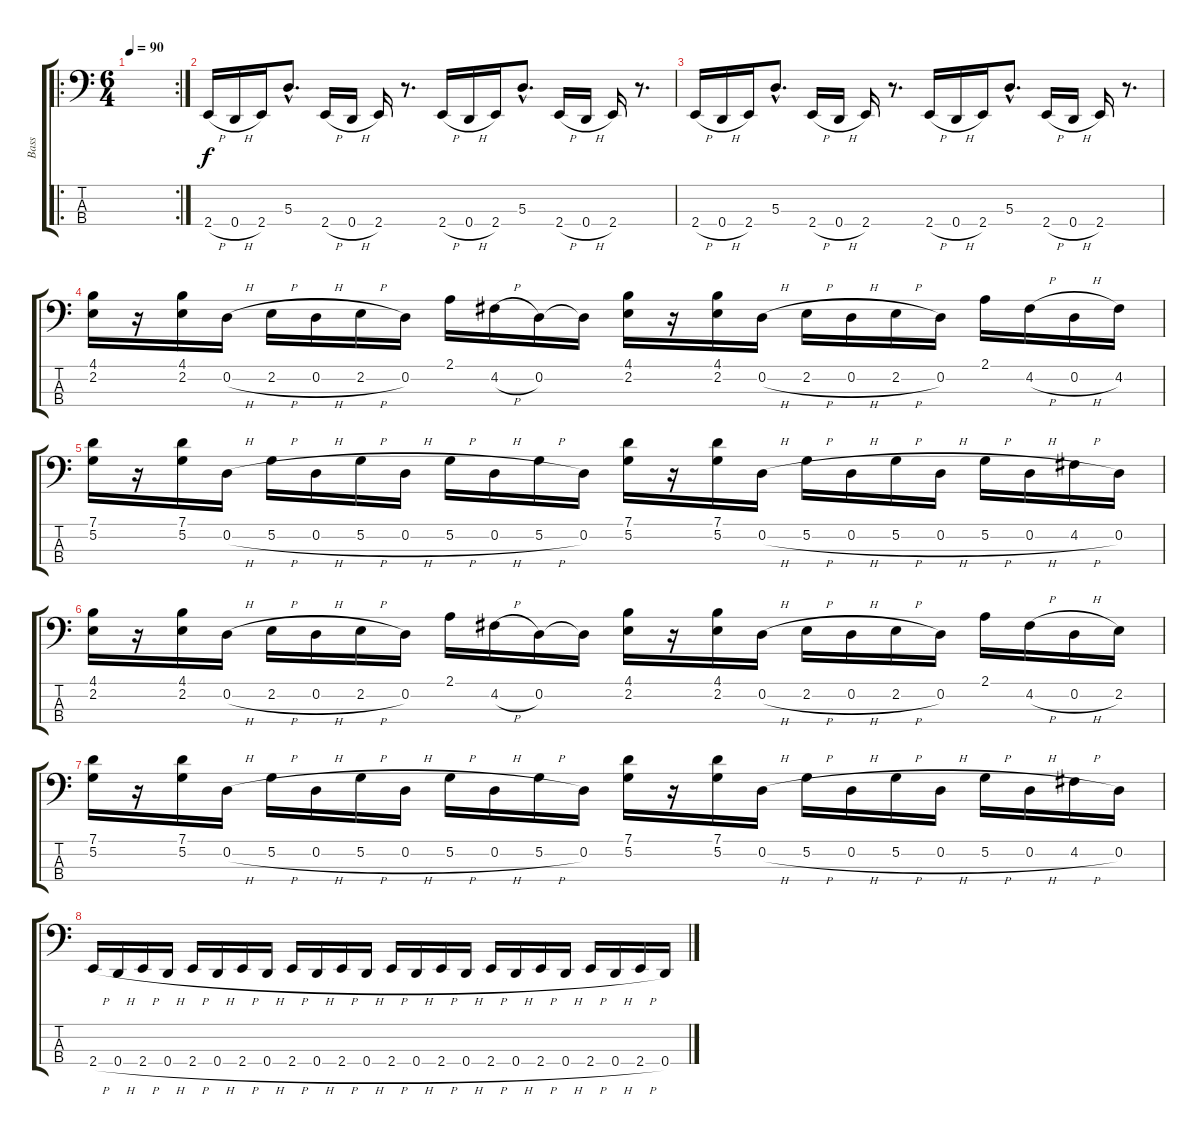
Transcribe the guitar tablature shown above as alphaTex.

\track ("Bass" "Bass") {instrument electricbasspick}
\staff {score tabs}
\tuning (G2 D2 A1 D1) {hide}
\ro
\rc 2
\ts (6 4)
\tempo 90
\clef f4
\ks c
|
2.4{h}.16 0.4{h}.16 2.4.16 5.3{hac}.8{d} 2.4{h}.16 0.4{h}.16 2.4.16 r.8{d} 2.4{h}.16 0.4{h}.16 2.4.16 5.3{hac}.8{d} 2.4{h}.16 0.4{h}.16 2.4.16 r.8{d} |
2.4{h}.16 0.4{h}.16 2.4.16 5.3{hac}.8{d} 2.4{h}.16 0.4{h}.16 2.4.16 r.8{d} 2.4{h}.16 0.4{h}.16 2.4.16 5.3{hac}.8{d} 2.4{h}.16 0.4{h}.16 2.4.16 r.8{d} |
(4.1 2.2).16 r.16 (4.1 2.2).16 0.2{h}.16 2.2{h}.16 0.2{h}.16 2.2{h}.16 0.2.16 2.1.16 4.2{h}.16 0.2.16 0.2{t}.16 (4.1 2.2).16 r.16 (4.1 2.2).16 0.2{h}.16 2.2{h}.16 0.2{h}.16 2.2{h}.16 0.2.16 2.1.16 4.2{h}.16 0.2{h}.16 4.2.16 |
(7.1 5.2).16 r.16 (7.1 5.2).16 0.2{h}.16 5.2{h}.16 0.2{h}.16 5.2{h}.16 0.2{h}.16 5.2{h}.16 0.2{h}.16 5.2{h}.16 0.2.16 (7.1 5.2).16 r.16 (7.1 5.2).16 0.2{h}.16 5.2{h}.16 0.2{h}.16 5.2{h}.16 0.2{h}.16 5.2{h}.16 0.2{h}.16 4.2{h}.16 0.2.16 |
(4.1 2.2).16 r.16 (4.1 2.2).16 0.2{h}.16 2.2{h}.16 0.2{h}.16 2.2{h}.16 0.2.16 2.1.16 4.2{h}.16 0.2.16 0.2{t}.16 (4.1 2.2).16 r.16 (4.1 2.2).16 0.2{h}.16 2.2{h}.16 0.2{h}.16 2.2{h}.16 0.2.16 2.1.16 4.2{h}.16 0.2{h}.16 2.2.16 |
(7.1 5.2).16 r.16 (7.1 5.2).16 0.2{h}.16 5.2{h}.16 0.2{h}.16 5.2{h}.16 0.2{h}.16 5.2{h}.16 0.2{h}.16 5.2{h}.16 0.2.16 (7.1 5.2).16 r.16 (7.1 5.2).16 0.2{h}.16 5.2{h}.16 0.2{h}.16 5.2{h}.16 0.2{h}.16 5.2{h}.16 0.2{h}.16 4.2{h}.16 0.2.16 |
2.4{h}.16 0.4{h}.16 2.4{h}.16 0.4{h}.16 2.4{h}.16 0.4{h}.16 2.4{h}.16 0.4{h}.16 2.4{h}.16 0.4{h}.16 2.4{h}.16 0.4{h}.16 2.4{h}.16 0.4{h}.16 2.4{h}.16 0.4{h}.16 2.4{h}.16 0.4{h}.16 2.4{h}.16 0.4{h}.16 2.4{h}.16 0.4{h}.16 2.4{h}.16 0.4.16
